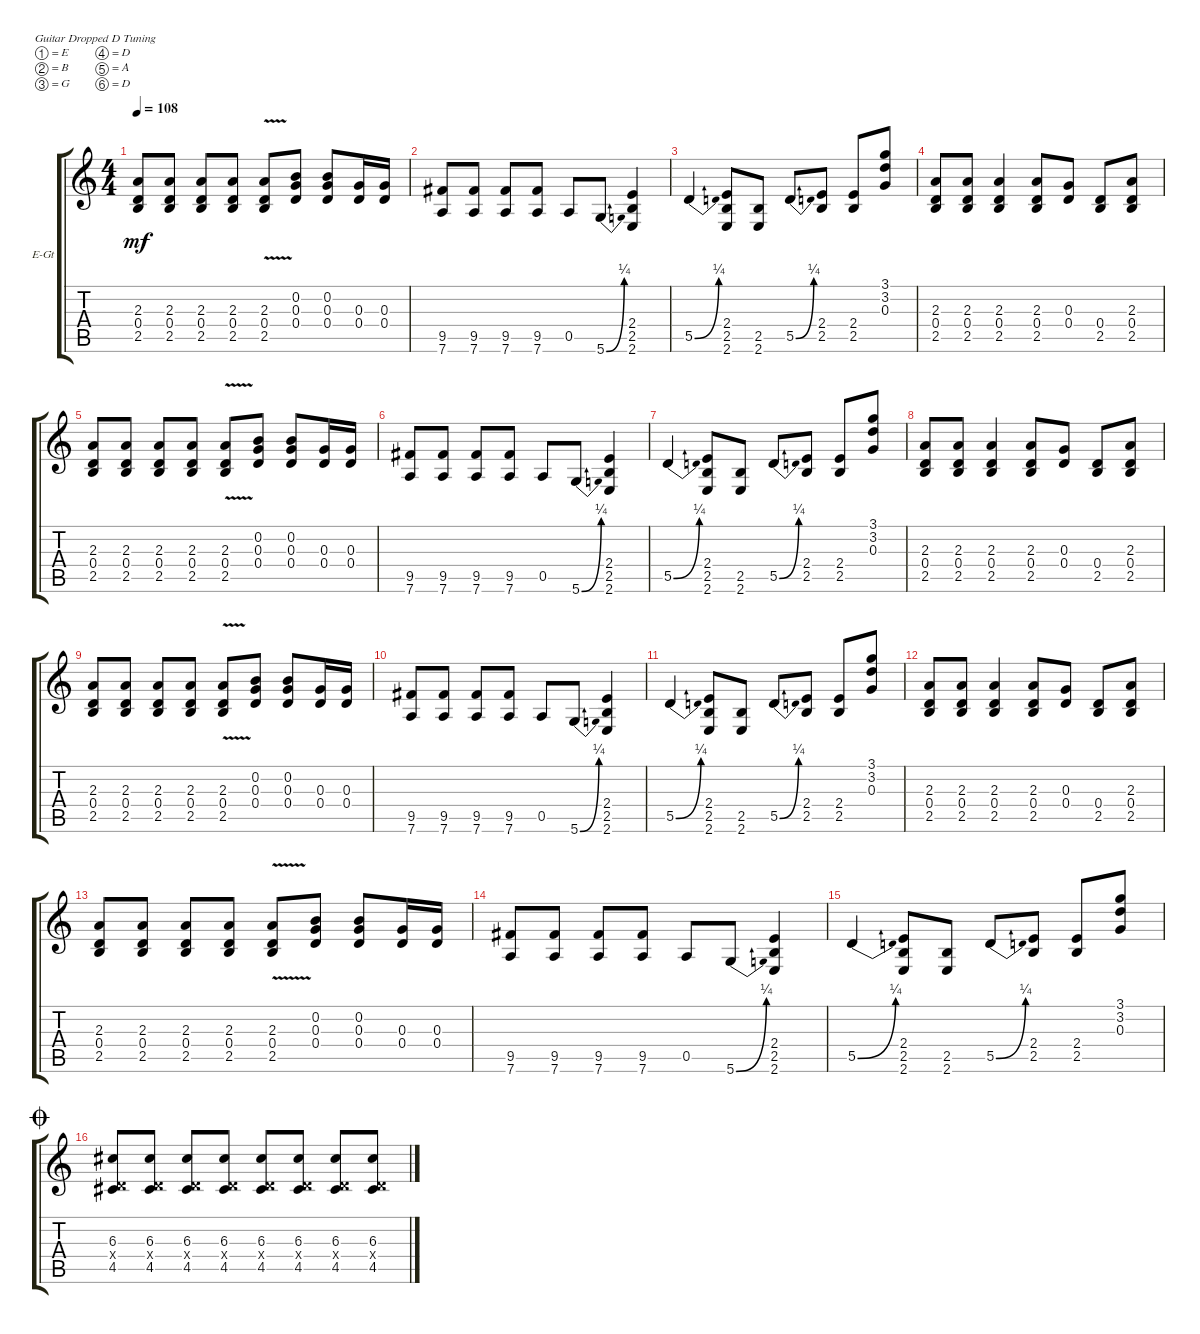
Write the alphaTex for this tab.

\defaultSystemsLayout 4
\bracketExtendMode groupsimilarinstruments
\firstSystemTrackNameOrientation horizontal
\otherSystemsTrackNameOrientation horizontal
\track ("Gtr. 1 (intro clean, then crunch)" "E-Gt") {instrument electricguitarclean}
\staff {score tabs}
\tuning (E4 B3 G3 D3 A2 D2)
\ts (4 4)
\tempo 108
\clef g2
\ks c
(2.3 0.4 2.5).8{dy mf} (2.3 0.4 2.5).8 (2.3 0.4 2.5).8 (2.3 0.4 2.5).8 (2.3{v} 0.4{v} 2.5{v}).8 (0.4 0.3 0.2).8 (0.4 0.3 0.2).8 (0.4 0.3).16 (0.4 0.3).16 |
(9.5 7.6).8 (9.5 7.6).8 (9.5 7.6).8 (9.5 7.6).8 0.5.8 5.6{be (bend 0 0 14.399999999999999 1)}.8 (2.6 2.5 2.4).4 |
5.5{be (bend 0 0 15 1)}.4 (2.6 2.5 2.4).8 (2.5 2.6).8 5.5{be (bend 0 0 15 1)}.8 (2.5 2.4).8 (2.5 2.4).8 (3.2 3.1 0.3).8 |
(2.3 0.4 2.5).8 (2.5 2.3 0.4).8 (2.5 0.4 2.3).4 (2.3 0.4 2.5).8 (0.4 0.3).8 (2.5 0.4).8 (2.3 0.4 2.5).8 |
(2.3 0.4 2.5).8 (2.3 0.4 2.5).8 (2.3 0.4 2.5).8 (2.3 0.4 2.5).8 (2.3{v} 0.4{v} 2.5{v}).8 (0.4 0.3 0.2).8 (0.4 0.3 0.2).8 (0.4 0.3).16 (0.4 0.3).16 |
(9.5 7.6).8 (9.5 7.6).8 (9.5 7.6).8 (9.5 7.6).8 0.5.8 5.6{be (bend 0 0 14.399999999999999 1)}.8 (2.6 2.5 2.4).4 |
5.5{be (bend 0 0 15 1)}.4 (2.6 2.5 2.4).8 (2.5 2.6).8 5.5{be (bend 0 0 15 1)}.8 (2.5 2.4).8 (2.5 2.4).8 (3.2 3.1 0.3).8 |
(2.3 0.4 2.5).8 (2.5 2.3 0.4).8 (2.5 0.4 2.3).4 (2.3 0.4 2.5).8 (0.4 0.3).8 (2.5 0.4).8 (2.3 0.4 2.5).8 |
(2.3 0.4 2.5).8 (2.3 0.4 2.5).8 (2.3 0.4 2.5).8 (2.3 0.4 2.5).8 (2.3{v} 0.4{v} 2.5{v}).8 (0.4 0.3 0.2).8 (0.4 0.3 0.2).8 (0.4 0.3).16 (0.4 0.3).16 |
(9.5 7.6).8 (9.5 7.6).8 (9.5 7.6).8 (9.5 7.6).8 0.5.8 5.6{be (bend 0 0 14.399999999999999 1)}.8 (2.6 2.5 2.4).4 |
5.5{be (bend 0 0 15 1)}.4 (2.6 2.5 2.4).8 (2.5 2.6).8 5.5{be (bend 0 0 15 1)}.8 (2.5 2.4).8 (2.5 2.4).8 (3.2 3.1 0.3).8 |
(2.3 0.4 2.5).8 (2.5 2.3 0.4).8 (2.5 0.4 2.3).4 (2.3 0.4 2.5).8 (0.4 0.3).8 (2.5 0.4).8 (2.3 0.4 2.5).8 |
(2.3 0.4 2.5).8 (2.3 0.4 2.5).8 (2.3 0.4 2.5).8 (2.3 0.4 2.5).8 (2.3{v} 0.4{v} 2.5{v}).8 (0.4 0.3 0.2).8 (0.4 0.3 0.2).8 (0.4 0.3).16 (0.4 0.3).16 |
(9.5 7.6).8 (9.5 7.6).8 (9.5 7.6).8 (9.5 7.6).8 0.5.8 5.6{be (bend 0 0 14.399999999999999 1)}.8 (2.6 2.5 2.4).4 |
5.5{be (bend 0 0 15 1)}.4 (2.6 2.5 2.4).8 (2.5 2.6).8 5.5{be (bend 0 0 15 1)}.8 (2.5 2.4).8 (2.5 2.4).8 (3.2 3.1 0.3).8 |
\jump coda
(4.5 0.4{x} 6.3).8 (4.5 0.4{x} 6.3).8 (4.5 0.4{x} 6.3).8 (4.5 0.4{x} 6.3).8 (4.5 0.4{x} 6.3).8 (4.5 0.4{x} 6.3).8 (4.5 0.4{x} 6.3).8 (4.5 0.4{x} 6.3).8
